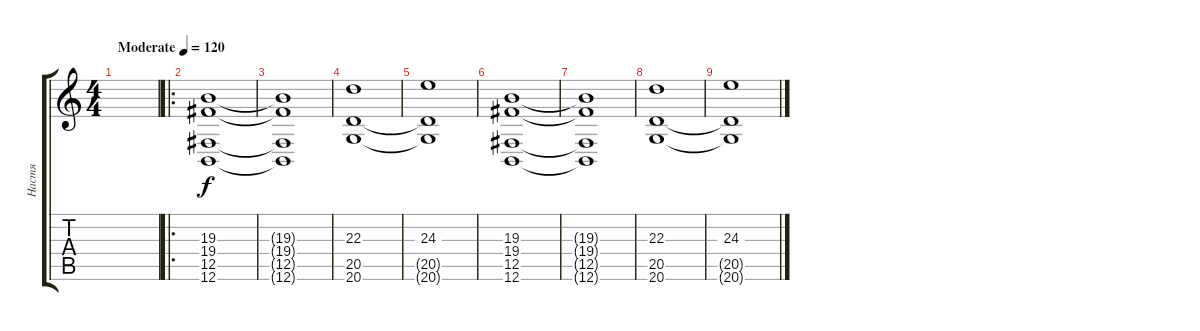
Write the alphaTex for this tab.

\track ("Настя" "Настя") {instrument stringensemble2}
\staff {score tabs}
\tuning (Db4 Ab3 E3 B2 Gb2 B1) {hide}
\ts (4 4)
\tempo (120 "Moderate")
\clef g2
\ks c
|
\ro
(19.3 19.4 12.5 12.6).1 |
(19.3{t} 19.4{t} 12.5{t} 12.6{t}).1 |
(22.3 20.5 20.6).1 |
(24.3 20.5{t} 20.6{t}).1 |
(19.3 19.4 12.5 12.6).1{instrument stringensemble2} |
(19.3{t} 19.4{t} 12.5{t} 12.6{t}).1 |
(22.3 20.5 20.6).1 |
(24.3 20.5{t} 20.6{t}).1
